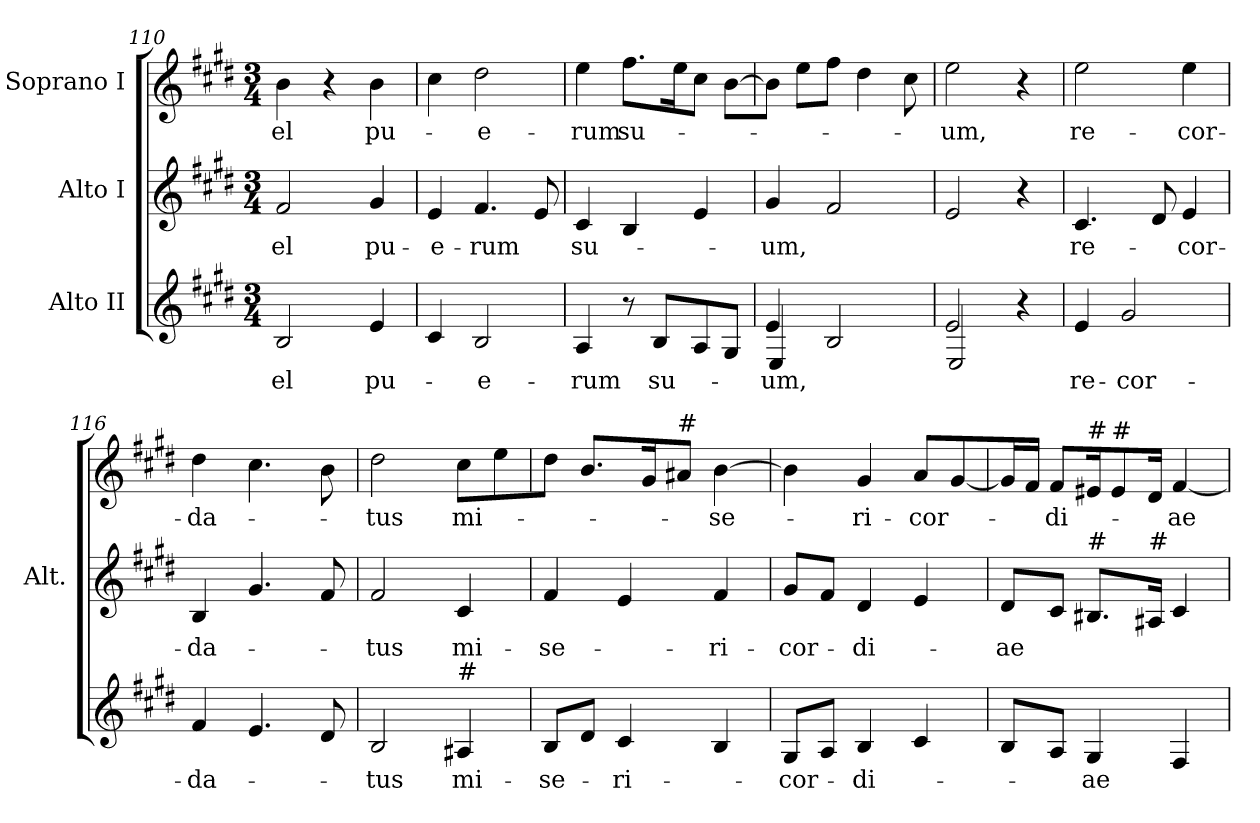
**kern	**text	**kern	**text	**kern	**text
*part3	*part3	*part2	*part2	*part1	*part1
*staff3	*staff3	*staff2	*staff2	*staff1	*staff1
*I"Alto II	*	*I"Alto I	*	*I"Soprano I	*
*	*	*I'Alt.	*	*	*
*clefG2	*	*clefG2	*	*clefG2	*
*k[f#c#g#d#]	*	*k[f#c#g#d#]	*	*k[f#c#g#d#]	*
*E:	*	*E:	*	*E:	*
*M3/4	*	*M3/4	*	*M3/4	*
=110	=110	=110	=110	=110	=110
!	!LO:LY:b:color=#000000	!	!	!	!
!	!	!	!LO:LY:b:color=#000000	!	!
!	!	!	!	!	!LO:LY:b:color=#000000
2Bi/	-el	2f#i/	-el	4bi\	-el
.	.	.	.	4r	.
!	!LO:LY:b:color=#000000	!	!	!	!
!	!	!	!LO:LY:b:color=#000000	!	!
!	!	!	!	!	!LO:LY:b:color=#000000
4ei/	pu-	4g#i/	pu-	4bi\	pu-
!!LO:LB:g=z
=111	=111	=111	=111	=111	=111
!	!	!	!LO:LY:b:color=#000000	!	!
4c#i/	.	4ei/	-e-	4cc#i\	.
!	!LO:LY:b:color=#000000	!	!	!	!
!	!	!	!LO:LY:b:color=#000000	!	!
!	!	!	!	!	!LO:LY:b:color=#000000
2Bi/	-e-	4.f#i/	-rum	2dd#i\	-e-
.	.	8ei/	.	.	.
=112	=112	=112	=112	=112	=112
!	!LO:LY:b:color=#000000	!	!	!	!
!	!	!	!LO:LY:b:color=#000000	!	!
!	!	!	!	!	!LO:LY:b:color=#000000
4Ai/	-rum	4c#i/	su-	4eei\	-rum
!	!	!	!	!	!LO:LY:b:color=#000000
8r	.	4Bi/	.	8.ff#i\L	su-
!	!LO:LY:b:color=#000000	!	!	!	!
8Bi/L	su-	.	.	.	.
.	.	.	.	16eei\k	.
8Ai/	.	4ei/	.	8cc#i\J	.
8G#i/J	.	.	.	[>8bi\L	.
=113	=113	=113	=113	=113	=113
!	!LO:LY:b:color=#000000	!	!	!	!
*^	*	*	*	*	*
!	!	!	!	!LO:LY:b:color=#000000	!	!
4ei/	4Ei/	-um,	4g#i/	-um,	8bi\J]	.
.	.	.	.	.	8eei\L	.
2Bi/	2ryy	.	2f#i/	.	8ff#i\J	.
.	.	.	.	.	4dd#i\	.
.	.	.	.	.	8cc#i\	.
=114	=114	=114	=114	=114	=114	=114
!	!	!	!	!	!	!LO:LY:b:color=#000000
2ei/	2Ei/	.	2ei/	.	2eei\	-um,
4r	4ryy	.	4r	.	4r	.
*v	*v	*	*	*	*	*
=115	=115	=115	=115	=115	=115
*^	*	*	*	*	*
!	!	!LO:LY:b:color=#000000	!	!	!	!
*v	*v	*	*	*	*	*
*^	*	*	*	*	*
!	!	!	!	!LO:LY:b:color=#000000	!	!
*v	*v	*	*	*	*	*
*^	*	*	*	*	*
!	!	!	!	!	!	!LO:LY:b:color=#000000
*v	*v	*	*	*	*	*
4ei/	re-	4.c#i/	re-	2eei\	re-
!	!LO:LY:b:color=#000000	!	!	!	!
2g#i/	-cor-	.	.	.	.
.	.	8d#i/	.	.	.
!	!	!	!LO:LY:b:color=#000000	!	!
!	!	!	!	!	!LO:LY:b:color=#000000
.	.	4ei/	-cor-	4eei\	-cor-
!!LO:LB:g=z
=116	=116	=116	=116	=116	=116
!	!LO:LY:b:color=#000000	!	!	!	!
!	!	!	!LO:LY:b:color=#000000	!	!
!	!	!	!	!	!LO:LY:b:color=#000000
4f#i/	-da-	4Bi/	-da-	4dd#i\	-da-
4.ei/	.	4.g#i/	.	4.cc#i\	.
8d#i/	.	8f#i/	.	8bi\	.
=117	=117	=117	=117	=117	=117
!	!LO:LY:b:color=#000000	!	!	!	!
!	!	!	!LO:LY:b:color=#000000	!	!
!	!	!	!	!	!LO:LY:b:color=#000000
2Bi/	-tus	2f#i/	-tus	2dd#i\	-tus
!	!LO:LY:b:color=#000000	!	!	!	!
!	!	!	!LO:LY:b:color=#000000	!	!
!LO:TX:a:t=#	!	!	!	!	!
!	!	!	!	!	!LO:LY:b:color=#000000
4A#i/	mi-	4c#i/	mi-	8cc#i\L	mi-
.	.	.	.	8eei\	.
=118	=118	=118	=118	=118	=118
!	!LO:LY:b:color=#000000	!	!	!	!
!	!	!	!LO:LY:b:color=#000000	!	!
8Bi/L	-se-	4f#i/	-se-	8dd#i\J	.
8d#i/J	.	.	.	8.bi/L	.
!	!LO:LY:b:color=#000000	!	!	!	!
4c#i/	-ri-	4ei/	.	.	.
.	.	.	.	16g#i/k	.
!	!	!	!	!LO:TX:a:t=#	!
.	.	.	.	8a#i/J	.
!	!	!	!LO:LY:b:color=#000000	!	!
!	!	!	!	!	!LO:LY:b:color=#000000
4Bi/	.	4f#i/	-ri-	[>4bi\	-se-
=119	=119	=119	=119	=119	=119
!	!LO:LY:b:color=#000000	!	!	!	!
!	!	!	!LO:LY:b:color=#000000	!	!
8G#i/L	-cor-	8g#i/L	-cor-	4bi\]	.
8Ai/J	.	8f#i/J	.	.	.
!	!LO:LY:b:color=#000000	!	!	!	!
!	!	!	!LO:LY:b:color=#000000	!	!
!	!	!	!	!	!LO:LY:b:color=#000000
4Bi/	-di-	4d#i/	-di-	4g#i/	-ri-
!	!	!	!	!	!LO:LY:b:color=#000000
4c#i/	.	4ei/	.	8ai/L	-cor-
.	.	.	.	[<8g#i/	.
=120	=120	=120	=120	=120	=120
!	!	!	!LO:LY:b:color=#000000	!	!
8Bi/L	.	8d#i/L	-ae	16g#i/L]	.
.	.	.	.	16f#i/JJ	.
!	!	!	!	!	!LO:LY:b:color=#000000
8Ai/J	.	8c#i/J	.	8f#i/L	-di-
!	!	!	!	!LO:TX:a:t=#	!
!	!	!LO:TX:a:t=#	!	!	!
!	!LO:LY:b:color=#000000	!	!	!	!
4G#i/	-ae	8.B#i/L	.	16e#i/k	.
!	!	!	!	!LO:TX:a:t=#	!
.	.	.	.	8e#i/	.
!	!	!LO:TX:a:t=#	!	!	!
.	.	16A#i/Jk	.	16d#i/Jk	.
!	!	!	!	!	!LO:LY:b:color=#000000
4F#i/	.	4c#i/	.	[<4f#i/	-ae
=	=	=	=	=	=
*-	*-	*-	*-	*-	*-
